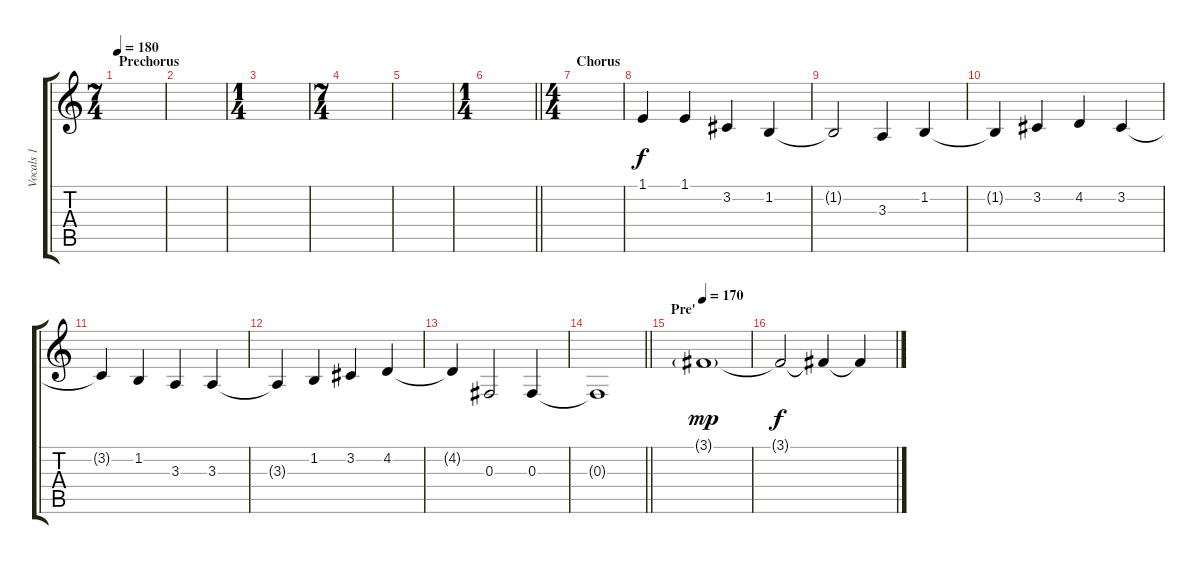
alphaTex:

\track ("Vocals 1" "Vocals 1") {instrument clarinet}
\staff {score tabs}
\tuning (Eb4 Bb3 Gb3 Db3 Ab2 Db2) {hide}
\ts (7 4)
\section ("" "Prechorus")
\tempo 180
\clef g2
\ks c
|
|
\ts (1 4)
|
\ts (7 4)
|
|
\ts (1 4)
\barLineRight lightlight
|
\ts (4 4)
\section ("" "Chorus")
|
1.1.4 1.1.4 3.2.4 1.2.4 |
1.2{t}.2 3.3.4 1.2.4 |
1.2{t}.4 3.2.4 4.2.4 3.2.4 |
3.2{t}.4 1.2.4 3.3.4 3.3.4 |
3.3{t}.4 1.2.4 3.2.4 4.2.4 |
4.2{t}.4 0.3.2 0.3.4 |
\barLineRight lightlight
0.3{t}.1 |
\section ("" "Pre'")
\tempo 170
3.1{g}.1{dy mp} |
3.1{t}.2{dy f} 3.1{t}.4 3.1{sl t}.4
